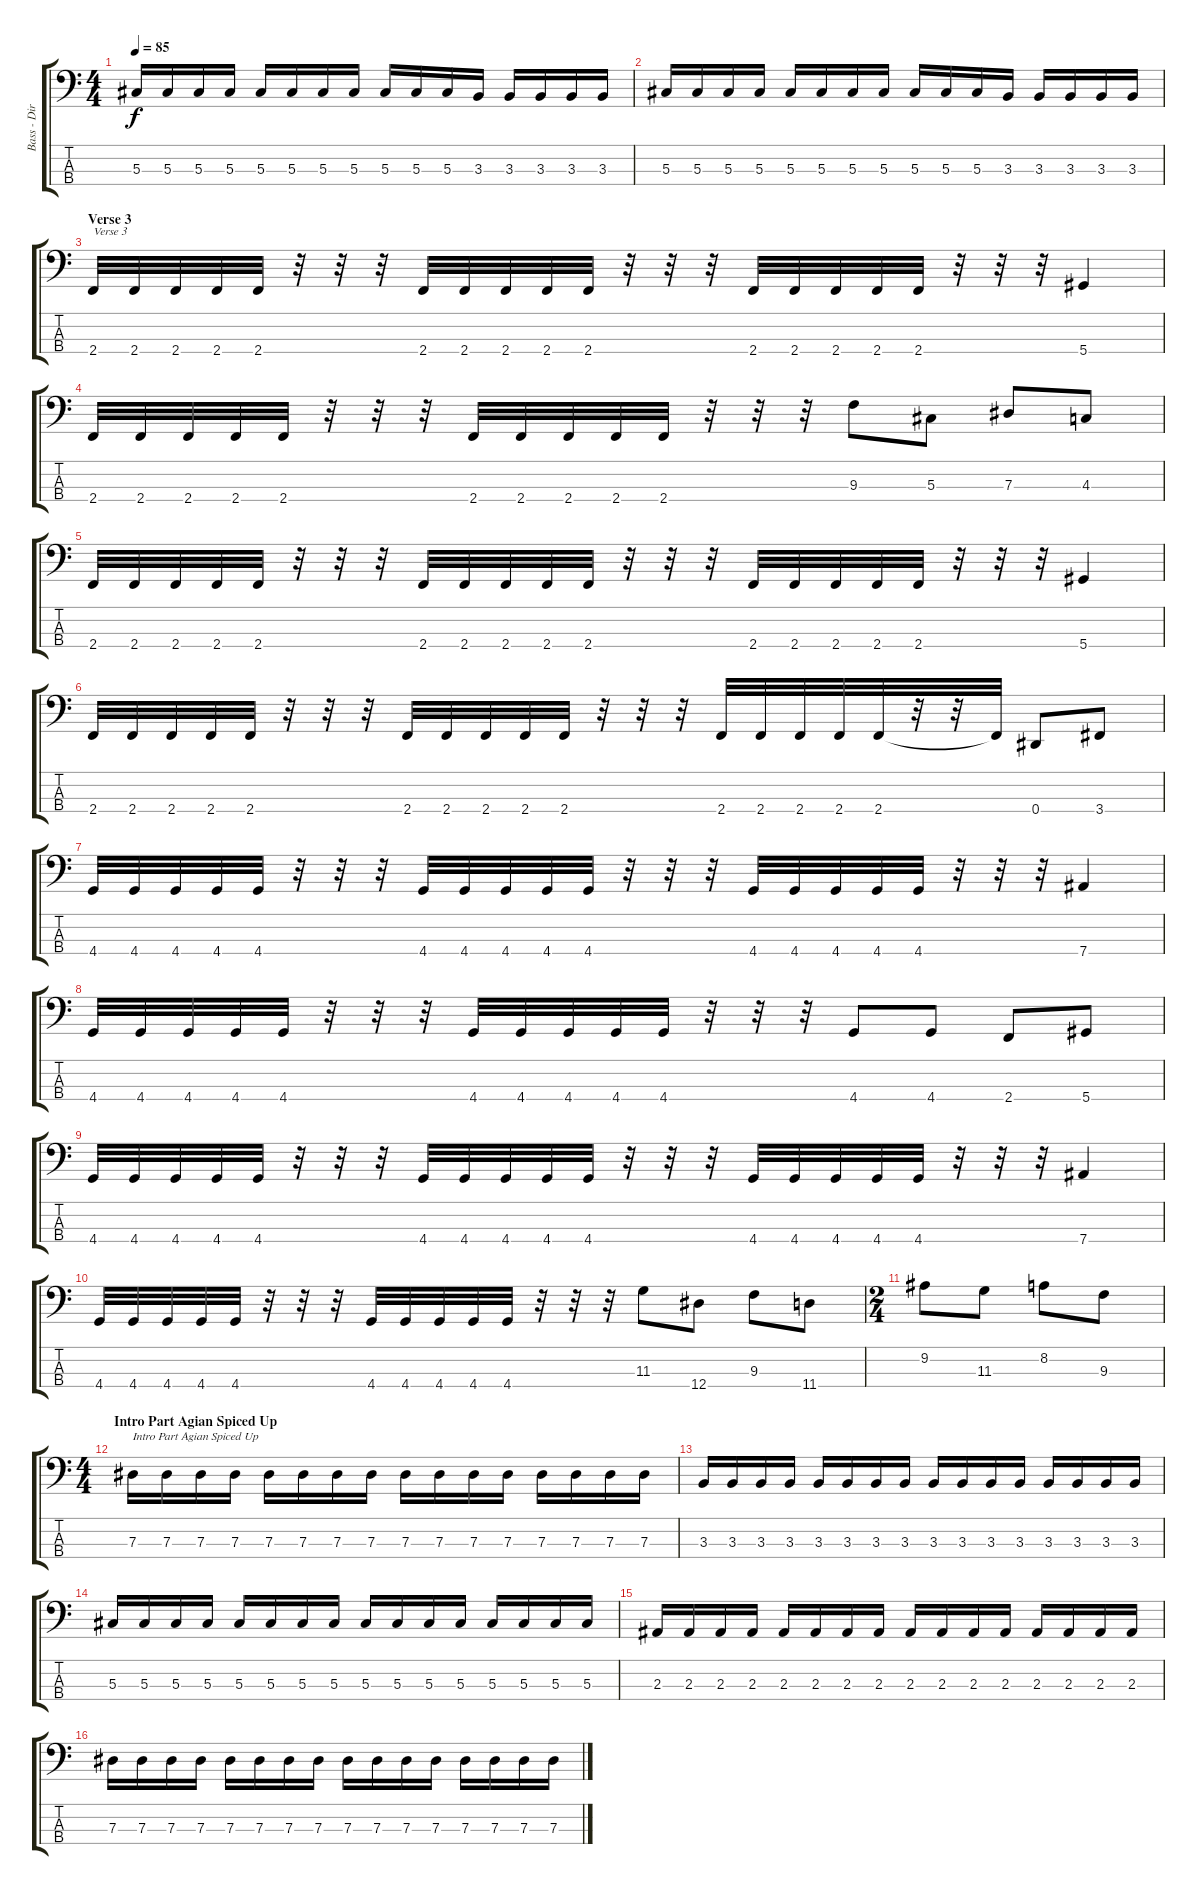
\track ("Bass - Dirk Schlächter" "Bass - Dir") {instrument electricbassfinger}
\staff {score tabs}
\tuning (Gb2 Db2 Ab1 Eb1) {hide}
\ts (4 4)
\tempo 85
\clef f4
\ks c
5.3.16{dy f} 5.3.16 5.3.16 5.3.16 5.3.16 5.3.16 5.3.16 5.3.16 5.3.16 5.3.16 5.3.16 3.3.16 3.3.16 3.3.16 3.3.16 3.3.16 |
5.3.16 5.3.16 5.3.16 5.3.16 5.3.16 5.3.16 5.3.16 5.3.16 5.3.16 5.3.16 5.3.16 3.3.16 3.3.16 3.3.16 3.3.16 3.3.16 |
\section ("" "Verse 3")
2.4.32{txt "Verse 3"} 2.4.32 2.4.32 2.4.32 2.4.32 r.32 r.32 r.32 2.4.32 2.4.32 2.4.32 2.4.32 2.4.32 r.32 r.32 r.32 2.4.32 2.4.32 2.4.32 2.4.32 2.4.32 r.32 r.32 r.32 5.4.4 |
2.4.32 2.4.32 2.4.32 2.4.32 2.4.32 r.32 r.32 r.32 2.4.32 2.4.32 2.4.32 2.4.32 2.4.32 r.32 r.32 r.32 9.3.8 5.3.8 7.3.8 4.3.8 |
2.4.32 2.4.32 2.4.32 2.4.32 2.4.32 r.32 r.32 r.32 2.4.32 2.4.32 2.4.32 2.4.32 2.4.32 r.32 r.32 r.32 2.4.32 2.4.32 2.4.32 2.4.32 2.4.32 r.32 r.32 r.32 5.4.4 |
2.4.32 2.4.32 2.4.32 2.4.32 2.4.32 r.32 r.32 r.32 2.4.32 2.4.32 2.4.32 2.4.32 2.4.32 r.32 r.32 r.32 2.4.32 2.4.32 2.4.32 2.4.32 2.4.32 r.32 r.32 2.4{t}.32 0.4.8 3.4.8 |
4.4.32 4.4.32 4.4.32 4.4.32 4.4.32 r.32 r.32 r.32 4.4.32 4.4.32 4.4.32 4.4.32 4.4.32 r.32 r.32 r.32 4.4.32 4.4.32 4.4.32 4.4.32 4.4.32 r.32 r.32 r.32 7.4.4 |
4.4.32 4.4.32 4.4.32 4.4.32 4.4.32 r.32 r.32 r.32 4.4.32 4.4.32 4.4.32 4.4.32 4.4.32 r.32 r.32 r.32 4.4.8 4.4.8 2.4.8 5.4.8 |
4.4.32 4.4.32 4.4.32 4.4.32 4.4.32 r.32 r.32 r.32 4.4.32 4.4.32 4.4.32 4.4.32 4.4.32 r.32 r.32 r.32 4.4.32 4.4.32 4.4.32 4.4.32 4.4.32 r.32 r.32 r.32 7.4.4 |
4.4.32 4.4.32 4.4.32 4.4.32 4.4.32 r.32 r.32 r.32 4.4.32 4.4.32 4.4.32 4.4.32 4.4.32 r.32 r.32 r.32 11.3.8 12.4.8 9.3.8 11.4.8 |
\ts (2 4)
9.2.8 11.3.8 8.2.8 9.3.8 |
\ts (4 4)
\section ("" "Intro Part Agian Spiced Up")
7.3.16{txt "Intro Part Agian Spiced Up"} 7.3.16 7.3.16 7.3.16 7.3.16 7.3.16 7.3.16 7.3.16 7.3.16 7.3.16 7.3.16 7.3.16 7.3.16 7.3.16 7.3.16 7.3.16 |
3.3.16 3.3.16 3.3.16 3.3.16 3.3.16 3.3.16 3.3.16 3.3.16 3.3.16 3.3.16 3.3.16 3.3.16 3.3.16 3.3.16 3.3.16 3.3.16 |
5.3.16 5.3.16 5.3.16 5.3.16 5.3.16 5.3.16 5.3.16 5.3.16 5.3.16 5.3.16 5.3.16 5.3.16 5.3.16 5.3.16 5.3.16 5.3.16 |
2.3.16 2.3.16 2.3.16 2.3.16 2.3.16 2.3.16 2.3.16 2.3.16 2.3.16 2.3.16 2.3.16 2.3.16 2.3.16 2.3.16 2.3.16 2.3.16 |
7.3.16 7.3.16 7.3.16 7.3.16 7.3.16 7.3.16 7.3.16 7.3.16 7.3.16 7.3.16 7.3.16 7.3.16 7.3.16 7.3.16 7.3.16 7.3.16
